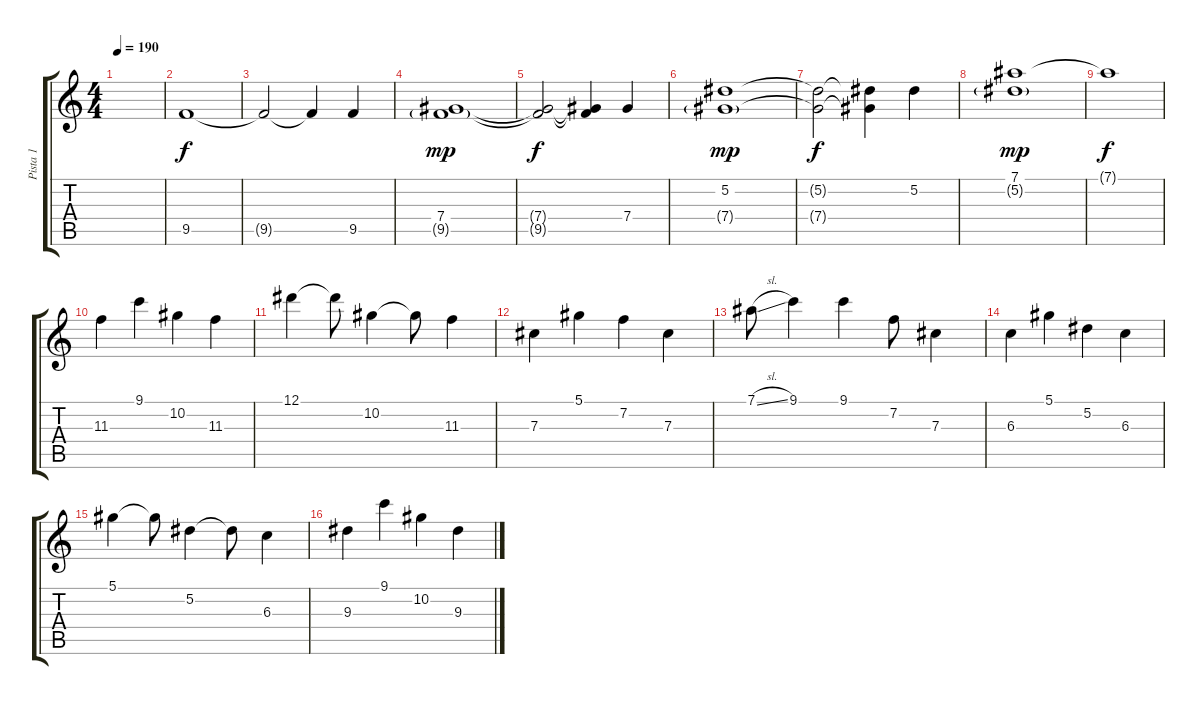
\track ("Pista 1" "Pista 1") {instrument overdrivenguitar}
\staff {score tabs}
\tuning (Eb4 Bb3 Gb3 Db3 Ab2 Eb2) {hide}
\ts (4 4)
\tempo 190
\clef g2
\ks c
|
9.5.1 |
9.5{t}.2 9.5{t}.4 9.5.4 |
(7.4 9.5{g}).1{dy mp} |
(7.4{t} 9.5{t}).2{dy f} (7.4{t} 9.5{t}).4 7.4.4 |
(5.2 7.4{g}).1{dy mp} |
(5.2{t} 7.4{t}).2{dy f} (5.2{t} 7.4{t}).4 5.2.4 |
(7.1 5.2{g}).1{dy mp} |
7.1{t}.1{dy f} |
11.3.4 9.1.4 10.2.4 11.3.4 |
12.1.4 12.1{t}.8 10.2.4 10.2{t}.8 11.3.4 |
7.3.4 5.1.4 7.2.4 7.3.4 |
7.1{sl}.8 9.1.4 9.1.4 7.2.8 7.3.4 |
6.3.4 5.1.4 5.2.4 6.3.4 |
5.1.4 5.1{t}.8 5.2.4 5.2{t}.8 6.3.4 |
9.3.4 9.1.4 10.2.4 9.3.4
